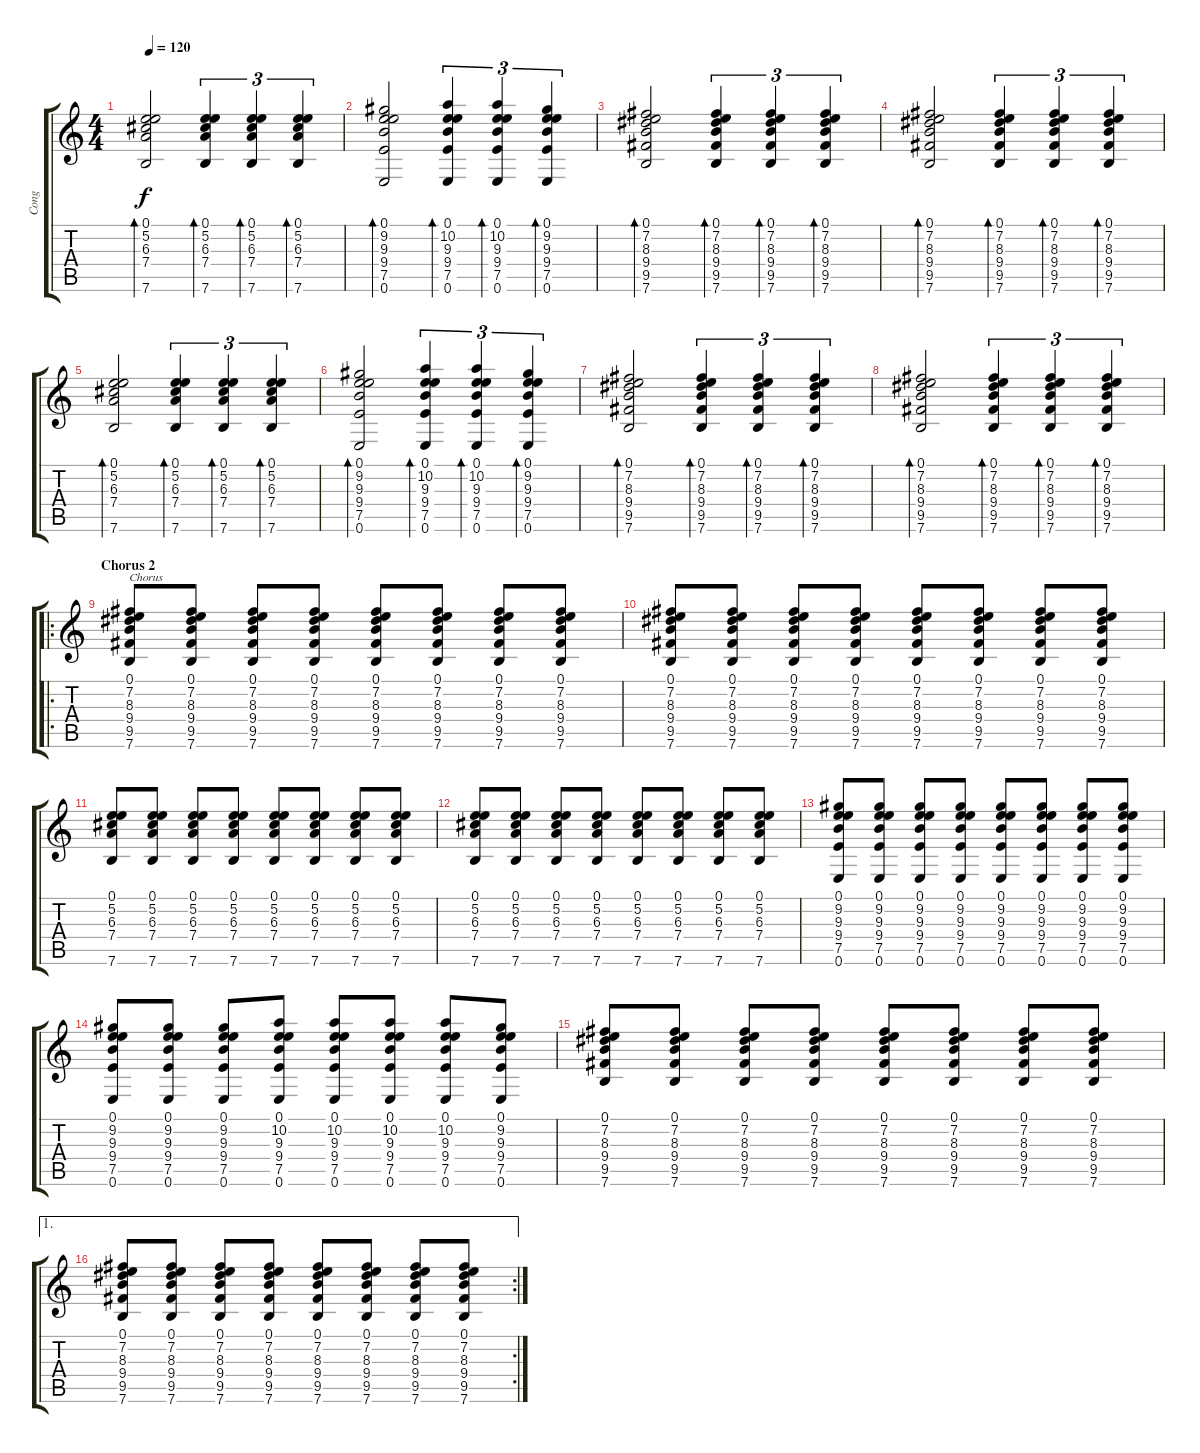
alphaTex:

\track ("Cong" "Cong") {instrument acousticguitarsteel}
\staff {score tabs}
\tuning (E4 B3 G3 D3 A2 E2) {hide}
\ts (4 4)
\tempo 120
\clef g2
\ks c
(0.1 5.2 6.3 7.4 7.6).2{bd 60 dy f} (0.1 5.2 6.3 7.4 7.6).4{tu (3 2) bd 60} (0.1 5.2 6.3 7.4 7.6).4{tu (3 2) bd 60} (0.1 5.2 6.3 7.4 7.6).4{tu (3 2) bd 60} |
(0.1 9.2 9.3 9.4 7.5 0.6).2{bd 60} (0.1 10.2 9.3 9.4 7.5 0.6).4{tu (3 2) bd 60} (0.1 10.2 9.3 9.4 7.5 0.6).4{tu (3 2) bd 60} (0.1 9.2 9.3 9.4 7.5 0.6).4{tu (3 2) bd 60} |
(0.1 7.2 8.3 9.4 9.5 7.6).2{bd 120} (0.1 7.2 8.3 9.4 9.5 7.6).4{tu (3 2) bd 60} (0.1 7.2 8.3 9.4 9.5 7.6).4{tu (3 2) bd 60} (0.1 7.2 8.3 9.4 9.5 7.6).4{tu (3 2) bd 60} |
(0.1 7.2 8.3 9.4 9.5 7.6).2{bd 120} (0.1 7.2 8.3 9.4 9.5 7.6).4{tu (3 2) bd 60} (0.1 7.2 8.3 9.4 9.5 7.6).4{tu (3 2) bd 60} (0.1 7.2 8.3 9.4 9.5 7.6).4{tu (3 2) bd 60} |
(0.1 5.2 6.3 7.4 7.6).2{bd 60} (0.1 5.2 6.3 7.4 7.6).4{tu (3 2) bd 60} (0.1 5.2 6.3 7.4 7.6).4{tu (3 2) bd 60} (0.1 5.2 6.3 7.4 7.6).4{tu (3 2) bd 60} |
(0.1 9.2 9.3 9.4 7.5 0.6).2{bd 60} (0.1 10.2 9.3 9.4 7.5 0.6).4{tu (3 2) bd 60} (0.1 10.2 9.3 9.4 7.5 0.6).4{tu (3 2) bd 60} (0.1 9.2 9.3 9.4 7.5 0.6).4{tu (3 2) bd 60} |
(0.1 7.2 8.3 9.4 9.5 7.6).2{bd 120} (0.1 7.2 8.3 9.4 9.5 7.6).4{tu (3 2) bd 60} (0.1 7.2 8.3 9.4 9.5 7.6).4{tu (3 2) bd 60} (0.1 7.2 8.3 9.4 9.5 7.6).4{tu (3 2) bd 60} |
(0.1 7.2 8.3 9.4 9.5 7.6).2{bd 120} (0.1 7.2 8.3 9.4 9.5 7.6).4{tu (3 2) bd 60} (0.1 7.2 8.3 9.4 9.5 7.6).4{tu (3 2) bd 60} (0.1 7.2 8.3 9.4 9.5 7.6).4{tu (3 2) bd 60} |
\ro
\section ("" "Chorus 2")
(0.1 7.2 8.3 9.4 9.5 7.6).8{txt "Chorus"} (0.1 7.2 8.3 9.4 9.5 7.6).8 (0.1 7.2 8.3 9.4 9.5 7.6).8 (0.1 7.2 8.3 9.4 9.5 7.6).8 (0.1 7.2 8.3 9.4 9.5 7.6).8 (0.1 7.2 8.3 9.4 9.5 7.6).8 (0.1 7.2 8.3 9.4 9.5 7.6).8 (0.1 7.2 8.3 9.4 9.5 7.6).8 |
(0.1 7.2 8.3 9.4 9.5 7.6).8 (0.1 7.2 8.3 9.4 9.5 7.6).8 (0.1 7.2 8.3 9.4 9.5 7.6).8 (0.1 7.2 8.3 9.4 9.5 7.6).8 (0.1 7.2 8.3 9.4 9.5 7.6).8 (0.1 7.2 8.3 9.4 9.5 7.6).8 (0.1 7.2 8.3 9.4 9.5 7.6).8 (0.1 7.2 8.3 9.4 9.5 7.6).8 |
(0.1 5.2 6.3 7.4 7.6).8 (0.1 5.2 6.3 7.4 7.6).8 (0.1 5.2 6.3 7.4 7.6).8 (0.1 5.2 6.3 7.4 7.6).8 (0.1 5.2 6.3 7.4 7.6).8 (0.1 5.2 6.3 7.4 7.6).8 (0.1 5.2 6.3 7.4 7.6).8 (0.1 5.2 6.3 7.4 7.6).8 |
(0.1 5.2 6.3 7.4 7.6).8 (0.1 5.2 6.3 7.4 7.6).8 (0.1 5.2 6.3 7.4 7.6).8 (0.1 5.2 6.3 7.4 7.6).8 (0.1 5.2 6.3 7.4 7.6).8 (0.1 5.2 6.3 7.4 7.6).8 (0.1 5.2 6.3 7.4 7.6).8 (0.1 5.2 6.3 7.4 7.6).8 |
(0.1 9.2 9.3 9.4 7.5 0.6).8 (0.1 9.2 9.3 9.4 7.5 0.6).8 (0.1 9.2 9.3 9.4 7.5 0.6).8 (0.1 9.2 9.3 9.4 7.5 0.6).8 (0.1 9.2 9.3 9.4 7.5 0.6).8 (0.1 9.2 9.3 9.4 7.5 0.6).8 (0.1 9.2 9.3 9.4 7.5 0.6).8 (0.1 9.2 9.3 9.4 7.5 0.6).8 |
(0.1 9.2 9.3 9.4 7.5 0.6).8 (0.1 9.2 9.3 9.4 7.5 0.6).8 (0.1 9.2 9.3 9.4 7.5 0.6).8 (0.1 10.2 9.3 9.4 7.5 0.6).8 (0.1 10.2 9.3 9.4 7.5 0.6).8 (0.1 10.2 9.3 9.4 7.5 0.6).8 (0.1 10.2 9.3 9.4 7.5 0.6).8 (0.1 9.2 9.3 9.4 7.5 0.6).8 |
(0.1 7.2 8.3 9.4 9.5 7.6).8 (0.1 7.2 8.3 9.4 9.5 7.6).8 (0.1 7.2 8.3 9.4 9.5 7.6).8 (0.1 7.2 8.3 9.4 9.5 7.6).8 (0.1 7.2 8.3 9.4 9.5 7.6).8 (0.1 7.2 8.3 9.4 9.5 7.6).8 (0.1 7.2 8.3 9.4 9.5 7.6).8 (0.1 7.2 8.3 9.4 9.5 7.6).8 |
\ae 1
\rc 2
(0.1 7.2 8.3 9.4 9.5 7.6).8 (0.1 7.2 8.3 9.4 9.5 7.6).8 (0.1 7.2 8.3 9.4 9.5 7.6).8 (0.1 7.2 8.3 9.4 9.5 7.6).8 (0.1 7.2 8.3 9.4 9.5 7.6).8 (0.1 7.2 8.3 9.4 9.5 7.6).8 (0.1 7.2 8.3 9.4 9.5 7.6).8 (0.1 7.2 8.3 9.4 9.5 7.6).8
